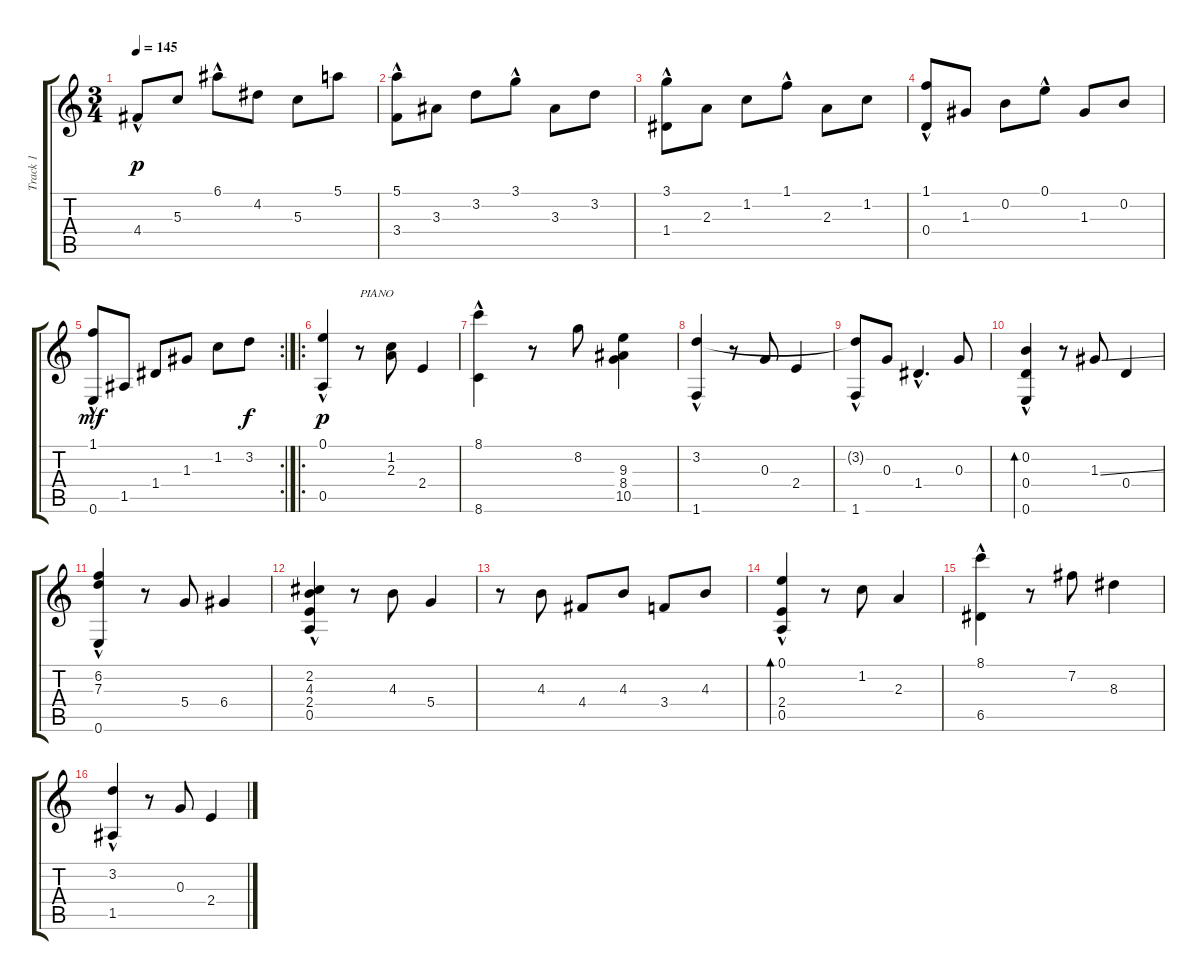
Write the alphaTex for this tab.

\track ("Track 1" "Track 1") {instrument acousticguitarnylon}
\staff {score tabs}
\tuning (E4 B3 G3 D3 A2 E2) {hide}
\ts (3 4)
\tempo 145
\clef g2
\ks c
4.4{hac}.8{dy p} 5.3.8 6.1{hac}.8 4.2.8 5.3.8 5.1.8 |
(5.1{hac} 3.4{hac}).8 3.3.8 3.2.8 3.1{hac}.8 3.3.8 3.2.8 |
(3.1{hac} 1.4{hac}).8 2.3.8 1.2.8 1.1{hac}.8 2.3.8 1.2.8 |
(1.1{hac} 0.4{hac}).8 1.3.8 0.2.8 0.1{hac}.8 1.3.8 0.2.8 |
\rc 2
(1.1{hac} 0.6{hac}).8{dy mf} 1.5.8 1.4.8 1.3.8 1.2.8 3.2.8{dy f} |
\ro
(0.1{hac} 0.5).4{dy p} r.8{txt "PIANO"} (1.2 2.3).8 2.4.4 |
(8.1{hac} 8.6{hac}).4 r.8 8.2.8 (9.3 8.4 10.5).4 |
(3.2{hac} 1.6{hac}).4 r.8 0.3.8 2.4.4 |
(3.2{t} 1.6{hac}).8 0.3.8 1.4{hac}.4{d} 0.3.8 |
(0.2{hac} 0.4{hac} 0.6{hac}).4{bd 480} r.8 1.3{ss}.8 0.4.4 |
(6.2{hac} 7.3{hac} 0.6{hac}).4 r.8 5.4.8 6.4.4 |
(2.2{hac} 4.3 2.4 0.5{hac}).4 r.8 4.3.8 5.4.4 |
r.8 4.3.8 4.4.8 4.3.8 3.4.8 4.3.8 |
(0.1{hac} 2.4{hac} 0.5{hac}).4{bd 480} r.8 1.2.8 2.3.4 |
(8.1{hac} 6.5{hac}).4 r.8 7.2.8 8.3.4 |
(3.2{hac} 1.5{hac}).4 r.8 0.3.8 2.4.4
